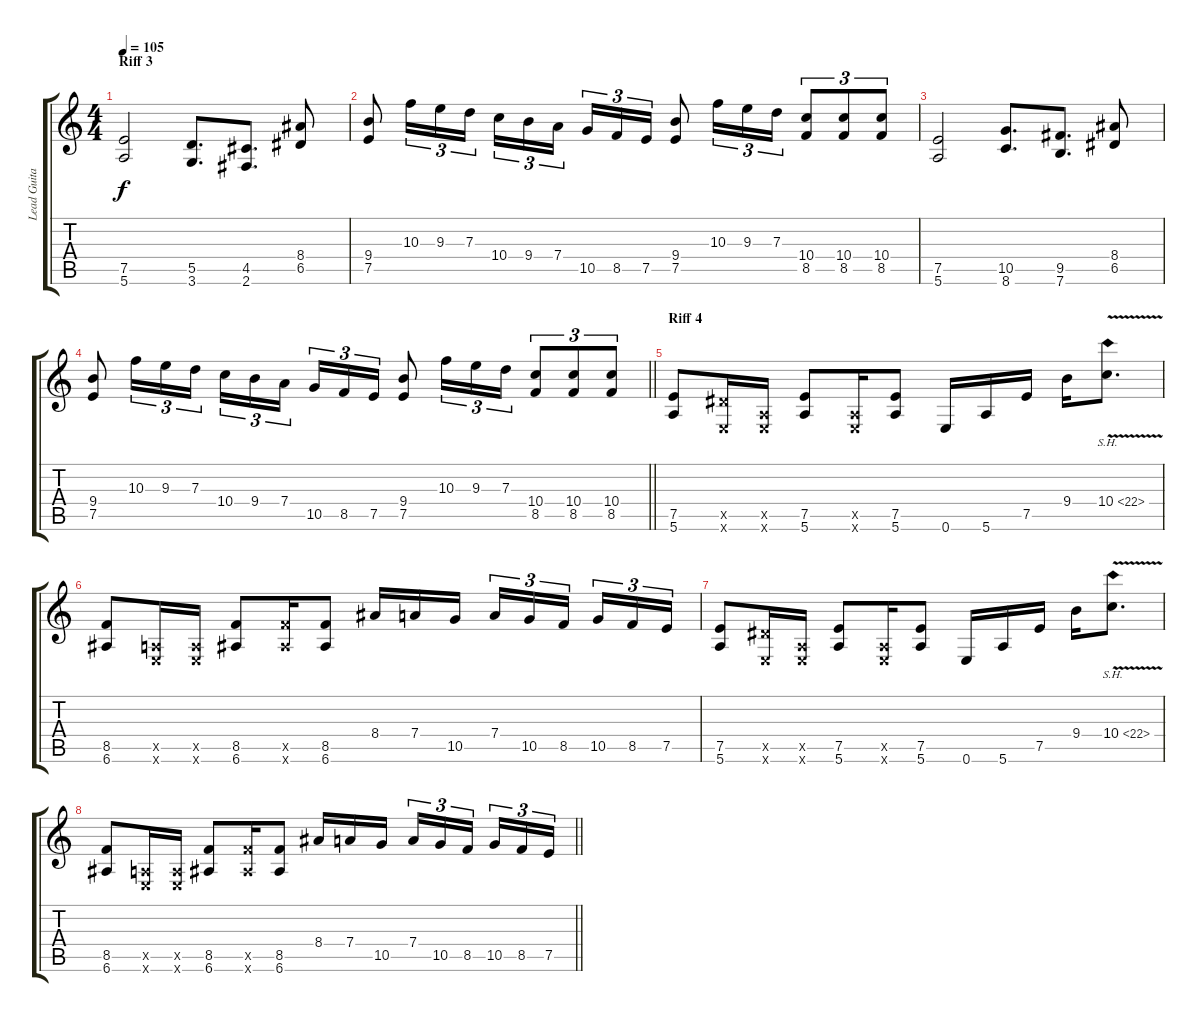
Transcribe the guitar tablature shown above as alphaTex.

\track ("Lead Guitar" "Lead Guita") {instrument distortionguitar}
\staff {score tabs}
\tuning (E4 B3 G3 D3 A2 E2) {hide}
\ts (4 4)
\section ("" "Riff 3")
\tempo 105
\clef g2
\ks c
(7.5 5.6).2{dy f} (5.5 3.6).8{d} (4.5 2.6).8{d} (8.4 6.5).8 |
(9.4 7.5).8 10.3.16{tu (3 2)} 9.3.16{tu (3 2)} 7.3.16{tu (3 2)} 10.4.16{tu (3 2)} 9.4.16{tu (3 2)} 7.4.16{tu (3 2) beam splitsecondary} 10.5.16{tu (3 2)} 8.5.16{tu (3 2)} 7.5.16{tu (3 2)} (9.4 7.5).8 10.3.16{tu (3 2)} 9.3.16{tu (3 2)} 7.3.16{tu (3 2)} (10.4 8.5).8{tu (3 2)} (10.4 8.5).8{tu (3 2)} (10.4 8.5).8{tu (3 2)} |
(7.5 5.6).2 (10.5 8.6).8{d} (9.5 7.6).8{d} (8.4 6.5).8 |
\barLineRight lightlight
(9.4 7.5).8 10.3.16{tu (3 2)} 9.3.16{tu (3 2)} 7.3.16{tu (3 2)} 10.4.16{tu (3 2)} 9.4.16{tu (3 2)} 7.4.16{tu (3 2) beam splitsecondary} 10.5.16{tu (3 2)} 8.5.16{tu (3 2)} 7.5.16{tu (3 2)} (9.4 7.5).8 10.3.16{tu (3 2)} 9.3.16{tu (3 2)} 7.3.16{tu (3 2)} (10.4 8.5).8{tu (3 2)} (10.4 8.5).8{tu (3 2)} (10.4 8.5).8{tu (3 2)} |
\section ("" "Riff 4")
(7.5 5.6).8 (6.5{x} 0.6{x}).16 (0.5{x} 0.6{x}).16 (7.5 5.6).8 (0.5{x} 0.6{x}).16 (7.5 5.6).8 0.6.16 5.6.16 7.5.16 9.4.16 10.4{sh 12 v}.8{d} |
(8.5 6.6).8 (0.5{x} 0.6{x}).16 (0.5{x} 0.6{x}).16 (8.5 6.6).8 (8.5{x} 6.6{x}).16 (8.5 6.6).8 8.4.16 7.4.16 10.5.16 7.4.16{tu (3 2)} 10.5.16{tu (3 2)} 8.5.16{tu (3 2) beam splitsecondary} 10.5.16{tu (3 2)} 8.5.16{tu (3 2)} 7.5.16{tu (3 2)} |
(7.5 5.6).8 (6.5{x} 0.6{x}).16 (0.5{x} 0.6{x}).16 (7.5 5.6).8 (0.5{x} 0.6{x}).16 (7.5 5.6).8 0.6.16 5.6.16 7.5.16 9.4.16 10.4{sh 12 v}.8{d} |
\barLineRight lightlight
(8.5 6.6).8 (0.5{x} 0.6{x}).16 (0.5{x} 0.6{x}).16 (8.5 6.6).8 (8.5{x} 6.6{x}).16 (8.5 6.6).8 8.4.16 7.4.16 10.5.16 7.4.16{tu (3 2)} 10.5.16{tu (3 2)} 8.5.16{tu (3 2) beam splitsecondary} 10.5.16{tu (3 2)} 8.5.16{tu (3 2)} 7.5.16{tu (3 2)}
